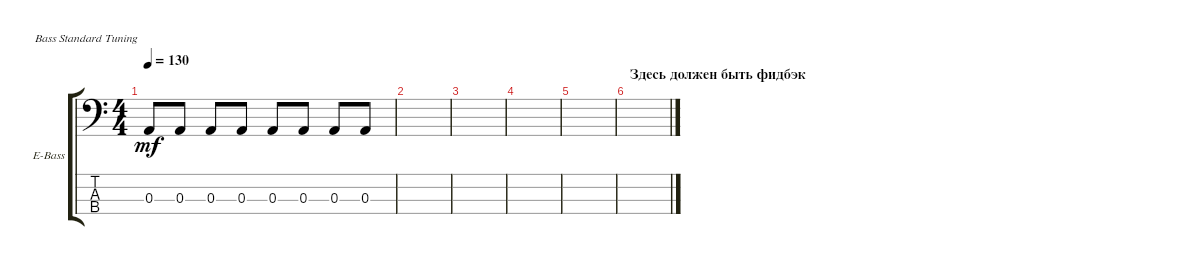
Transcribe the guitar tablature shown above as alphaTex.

\defaultSystemsLayout 4
\bracketExtendMode groupsimilarinstruments
\firstSystemTrackNameOrientation horizontal
\otherSystemsTrackNameOrientation horizontal
\track ("А. Андреев" "E-Bass") {instrument electricbassfinger}
\staff {score tabs}
\tuning (G2 D2 A1 E1)
\ts (4 4)
\tempo 130
\clef f4
\ks c
0.3.8{dy mf} 0.3.8 0.3.8 0.3.8 0.3.8 0.3.8 0.3.8 0.3.8 |
|
|
|
|
\section ("" "Здесь должен быть фидбэк")
